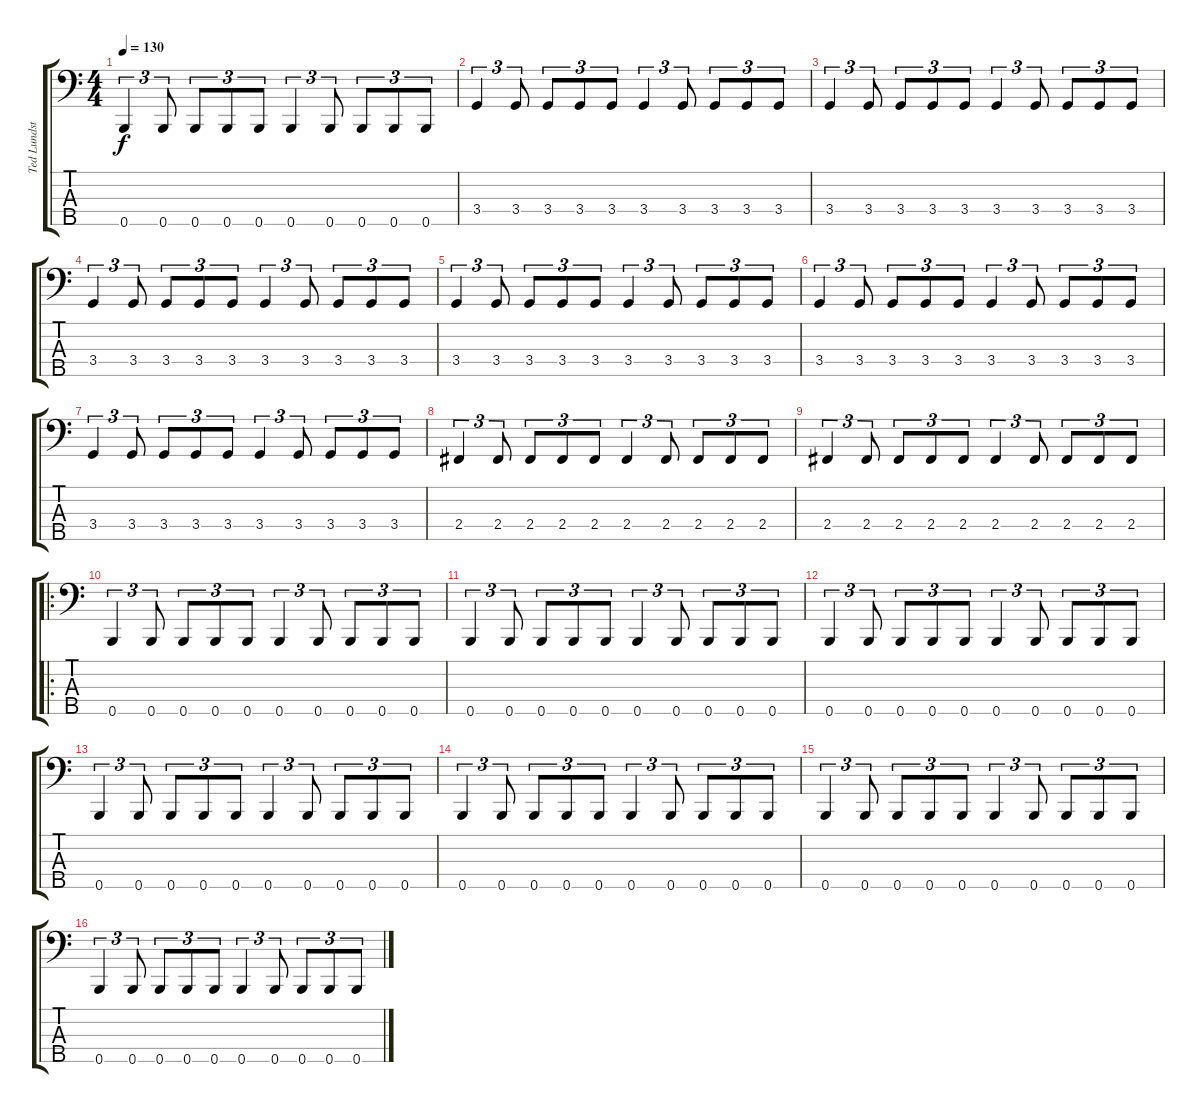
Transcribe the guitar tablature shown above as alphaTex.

\track ("Ted Lundström" "Ted Lundst") {instrument electricbassfinger}
\staff {score tabs}
\tuning (G2 D2 A1 E1 B0) {hide}
\ts (4 4)
\tempo 130
\clef f4
\ks c
0.5.4{tu (3 2) dy f} 0.5.8{tu (3 2)} 0.5.8{tu (3 2)} 0.5.8{tu (3 2)} 0.5.8{tu (3 2)} 0.5.4{tu (3 2)} 0.5.8{tu (3 2)} 0.5.8{tu (3 2)} 0.5.8{tu (3 2)} 0.5.8{tu (3 2)} |
3.4.4{tu (3 2)} 3.4.8{tu (3 2)} 3.4.8{tu (3 2)} 3.4.8{tu (3 2)} 3.4.8{tu (3 2)} 3.4.4{tu (3 2)} 3.4.8{tu (3 2)} 3.4.8{tu (3 2)} 3.4.8{tu (3 2)} 3.4.8{tu (3 2)} |
3.4.4{tu (3 2)} 3.4.8{tu (3 2)} 3.4.8{tu (3 2)} 3.4.8{tu (3 2)} 3.4.8{tu (3 2)} 3.4.4{tu (3 2)} 3.4.8{tu (3 2)} 3.4.8{tu (3 2)} 3.4.8{tu (3 2)} 3.4.8{tu (3 2)} |
3.4.4{tu (3 2)} 3.4.8{tu (3 2)} 3.4.8{tu (3 2)} 3.4.8{tu (3 2)} 3.4.8{tu (3 2)} 3.4.4{tu (3 2)} 3.4.8{tu (3 2)} 3.4.8{tu (3 2)} 3.4.8{tu (3 2)} 3.4.8{tu (3 2)} |
3.4.4{tu (3 2)} 3.4.8{tu (3 2)} 3.4.8{tu (3 2)} 3.4.8{tu (3 2)} 3.4.8{tu (3 2)} 3.4.4{tu (3 2)} 3.4.8{tu (3 2)} 3.4.8{tu (3 2)} 3.4.8{tu (3 2)} 3.4.8{tu (3 2)} |
3.4.4{tu (3 2)} 3.4.8{tu (3 2)} 3.4.8{tu (3 2)} 3.4.8{tu (3 2)} 3.4.8{tu (3 2)} 3.4.4{tu (3 2)} 3.4.8{tu (3 2)} 3.4.8{tu (3 2)} 3.4.8{tu (3 2)} 3.4.8{tu (3 2)} |
3.4.4{tu (3 2)} 3.4.8{tu (3 2)} 3.4.8{tu (3 2)} 3.4.8{tu (3 2)} 3.4.8{tu (3 2)} 3.4.4{tu (3 2)} 3.4.8{tu (3 2)} 3.4.8{tu (3 2)} 3.4.8{tu (3 2)} 3.4.8{tu (3 2)} |
2.4.4{tu (3 2)} 2.4.8{tu (3 2)} 2.4.8{tu (3 2)} 2.4.8{tu (3 2)} 2.4.8{tu (3 2)} 2.4.4{tu (3 2)} 2.4.8{tu (3 2)} 2.4.8{tu (3 2)} 2.4.8{tu (3 2)} 2.4.8{tu (3 2)} |
2.4.4{tu (3 2)} 2.4.8{tu (3 2)} 2.4.8{tu (3 2)} 2.4.8{tu (3 2)} 2.4.8{tu (3 2)} 2.4.4{tu (3 2)} 2.4.8{tu (3 2)} 2.4.8{tu (3 2)} 2.4.8{tu (3 2)} 2.4.8{tu (3 2)} |
\ro
0.5.4{tu (3 2)} 0.5.8{tu (3 2)} 0.5.8{tu (3 2)} 0.5.8{tu (3 2)} 0.5.8{tu (3 2)} 0.5.4{tu (3 2)} 0.5.8{tu (3 2)} 0.5.8{tu (3 2)} 0.5.8{tu (3 2)} 0.5.8{tu (3 2)} |
0.5.4{tu (3 2)} 0.5.8{tu (3 2)} 0.5.8{tu (3 2)} 0.5.8{tu (3 2)} 0.5.8{tu (3 2)} 0.5.4{tu (3 2)} 0.5.8{tu (3 2)} 0.5.8{tu (3 2)} 0.5.8{tu (3 2)} 0.5.8{tu (3 2)} |
0.5.4{tu (3 2)} 0.5.8{tu (3 2)} 0.5.8{tu (3 2)} 0.5.8{tu (3 2)} 0.5.8{tu (3 2)} 0.5.4{tu (3 2)} 0.5.8{tu (3 2)} 0.5.8{tu (3 2)} 0.5.8{tu (3 2)} 0.5.8{tu (3 2)} |
0.5.4{tu (3 2)} 0.5.8{tu (3 2)} 0.5.8{tu (3 2)} 0.5.8{tu (3 2)} 0.5.8{tu (3 2)} 0.5.4{tu (3 2)} 0.5.8{tu (3 2)} 0.5.8{tu (3 2)} 0.5.8{tu (3 2)} 0.5.8{tu (3 2)} |
0.5.4{tu (3 2)} 0.5.8{tu (3 2)} 0.5.8{tu (3 2)} 0.5.8{tu (3 2)} 0.5.8{tu (3 2)} 0.5.4{tu (3 2)} 0.5.8{tu (3 2)} 0.5.8{tu (3 2)} 0.5.8{tu (3 2)} 0.5.8{tu (3 2)} |
0.5.4{tu (3 2)} 0.5.8{tu (3 2)} 0.5.8{tu (3 2)} 0.5.8{tu (3 2)} 0.5.8{tu (3 2)} 0.5.4{tu (3 2)} 0.5.8{tu (3 2)} 0.5.8{tu (3 2)} 0.5.8{tu (3 2)} 0.5.8{tu (3 2)} |
0.5.4{tu (3 2)} 0.5.8{tu (3 2)} 0.5.8{tu (3 2)} 0.5.8{tu (3 2)} 0.5.8{tu (3 2)} 0.5.4{tu (3 2)} 0.5.8{tu (3 2)} 0.5.8{tu (3 2)} 0.5.8{tu (3 2)} 0.5.8{tu (3 2)}
